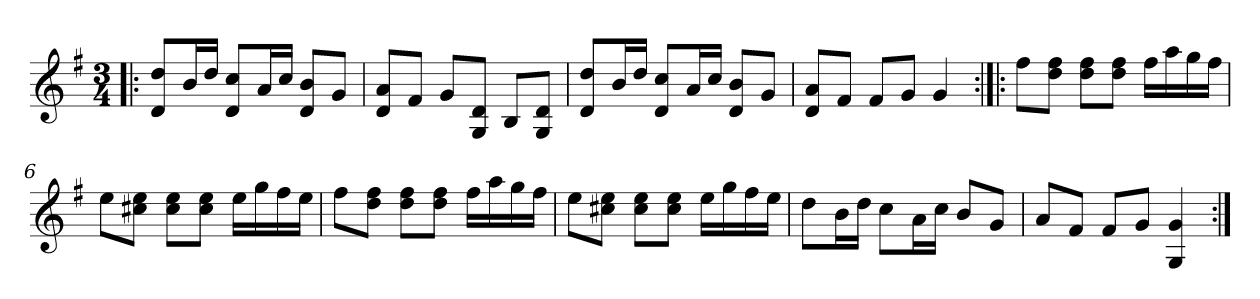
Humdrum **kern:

**kern
*part1
*staff1
*clefG2
*k[f#]
*G:
*M3/4
=1!|:
8d/ 8dd/L
16b/L
16dd/JJ
8d/ 8cc/L
16a/L
16cc/JJ
8d/ 8b/L
8g/J
=2
8d/ 8a/L
8f#/J
8g/L
8G/ 8d/J
8B/L
8G/ 8d/J
=3
8d/ 8dd/L
16b/L
16dd/JJ
8d/ 8cc/L
16a/L
16cc/JJ
8d/ 8b/L
8g/J
=4
8d/ 8a/L
8f#/J
8f#/L
8g/J
4g/
=5:|!|:
8ff#\L
8dd\ 8ff#\J
8dd\ 8ff#\L
8dd\ 8ff#\J
16ff#\LL
16aa\
16gg\
16ff#\JJ
!!LO:LB:g=z
=6
8ee\L
8cc#X\ 8ee\J
8cc#\ 8ee\L
8cc#\ 8ee\J
16ee\LL
16gg\
16ff#\
16ee\JJ
=7
8ff#\L
8dd\ 8ff#\J
8dd\ 8ff#\L
8dd\ 8ff#\J
16ff#\LL
16aa\
16gg\
16ff#\JJ
=8
8ee\L
8cc#X\ 8ee\J
8cc#\ 8ee\L
8cc#\ 8ee\J
16ee\LL
16gg\
16ff#\
16ee\JJ
=9
8dd\L
16b\L
16dd\JJ
8cc\L
16a\L
16cc\JJ
8b/L
8g/J
=10
8a/L
8f#/J
8f#/L
8g/J
4G/ 4g/
=:|!
*-
